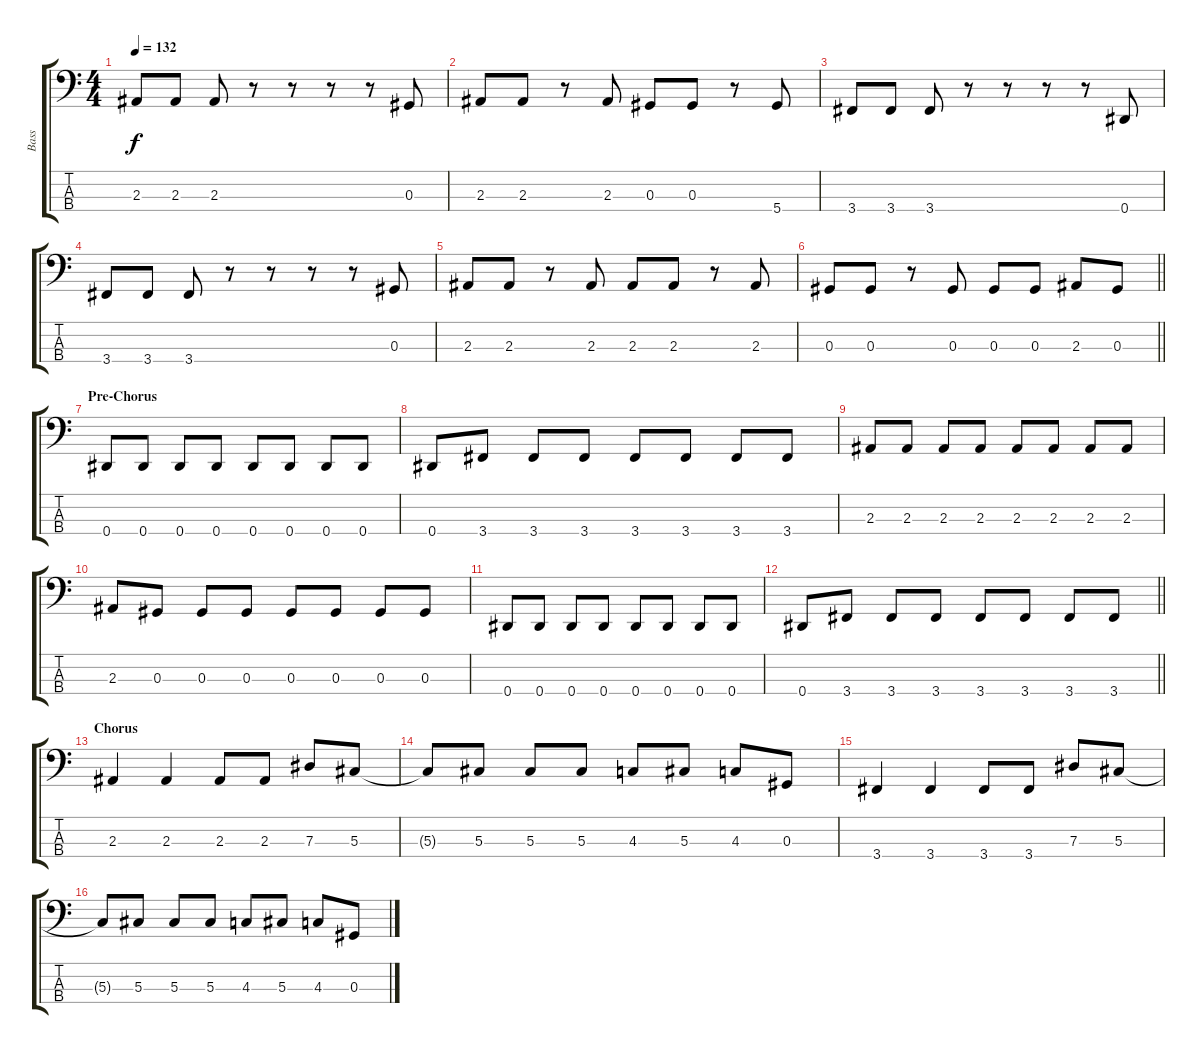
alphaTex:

\track ("Bass" "Bass") {instrument electricbasspick}
\staff {score tabs}
\tuning (Gb2 Db2 Ab1 Eb1) {hide}
\ts (4 4)
\tempo 132
\clef f4
\ks c
2.3.8{dy f} 2.3.8 2.3.8 r.8 r.8 r.8 r.8 0.3.8 |
2.3.8 2.3.8 r.8 2.3.8 0.3.8 0.3.8 r.8 5.4.8 |
3.4.8 3.4.8 3.4.8 r.8 r.8 r.8 r.8 0.4.8 |
3.4.8 3.4.8 3.4.8 r.8 r.8 r.8 r.8 0.3.8 |
2.3.8 2.3.8 r.8 2.3.8 2.3.8 2.3.8 r.8 2.3.8 |
\barLineRight lightlight
0.3.8 0.3.8 r.8 0.3.8 0.3.8 0.3.8 2.3.8 0.3.8 |
\section ("" "Pre-Chorus")
0.4.8 0.4.8 0.4.8 0.4.8 0.4.8 0.4.8 0.4.8 0.4.8 |
0.4.8 3.4.8 3.4.8 3.4.8 3.4.8 3.4.8 3.4.8 3.4.8 |
2.3.8 2.3.8 2.3.8 2.3.8 2.3.8 2.3.8 2.3.8 2.3.8 |
2.3.8 0.3.8 0.3.8 0.3.8 0.3.8 0.3.8 0.3.8 0.3.8 |
0.4.8 0.4.8 0.4.8 0.4.8 0.4.8 0.4.8 0.4.8 0.4.8 |
\barLineRight lightlight
0.4.8 3.4.8 3.4.8 3.4.8 3.4.8 3.4.8 3.4.8 3.4.8 |
\section ("" "Chorus")
2.3.4 2.3.4 2.3.8 2.3.8 7.3.8 5.3.8 |
5.3{t}.8 5.3.8 5.3.8 5.3.8 4.3.8 5.3.8 4.3.8 0.3.8 |
3.4.4 3.4.4 3.4.8 3.4.8 7.3.8 5.3.8 |
5.3{t}.8 5.3.8 5.3.8 5.3.8 4.3.8 5.3.8 4.3.8 0.3.8
